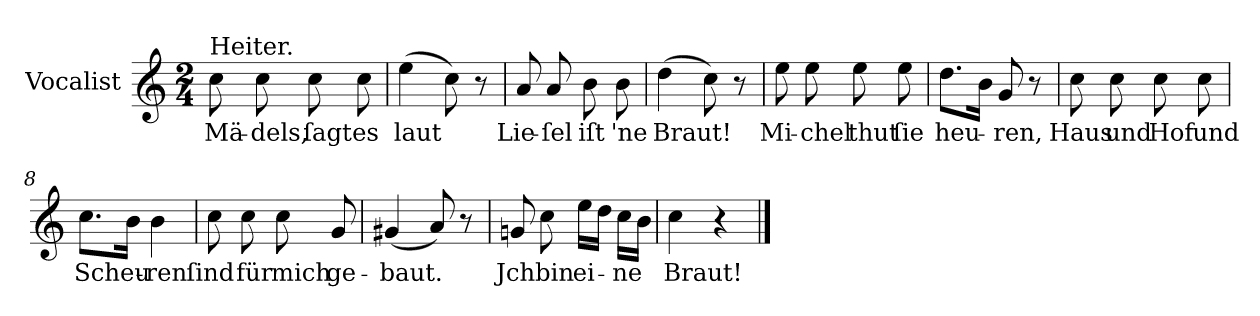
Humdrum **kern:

**kern	**text
*part1	*part1
*staff1	*staff1
*I"Vocalist	*
*clefG2	*
*k[]	*
*C:	*
*M2/4	*
=1	=1
!LO:TX:a:t=Heiter.	!
8cc	Mä-
8cc	-dels,
8cc	ſagt
8cc	es
=2	=2
(4ee	laut
8cc)	.
8r	.
=3	=3
8a	Lie-
8a	-ſel
8b	iſt
8b	'ne
=4	=4
(4dd	Braut!
8cc)	.
8r	.
=5	=5
8ee	Mi-
8ee	-chel
8ee	thut
8ee	ſie
=6	=6
8.ddL	heu-
16bJk	.
8g	-ren,
8r	.
=7	=7
8cc	Haus
8cc	und
8cc	Hof
8cc	und
=8	=8
8.ccL	Scheu-
16bJk	.
4b	-ren
=9	=9
8cc	ſind
8cc	für
8cc	mich
8g	ge-
=10	=10
(4g#X	-baut.
8a)	.
8r	.
=11	=11
8gn	Jch
8cc	bin
16eeLL	ei-
16ddJJ	.
16ccLL	-ne
16bJJ	.
=12	=12
4cc	Braut!
4r	.
==	==
*-	*-
